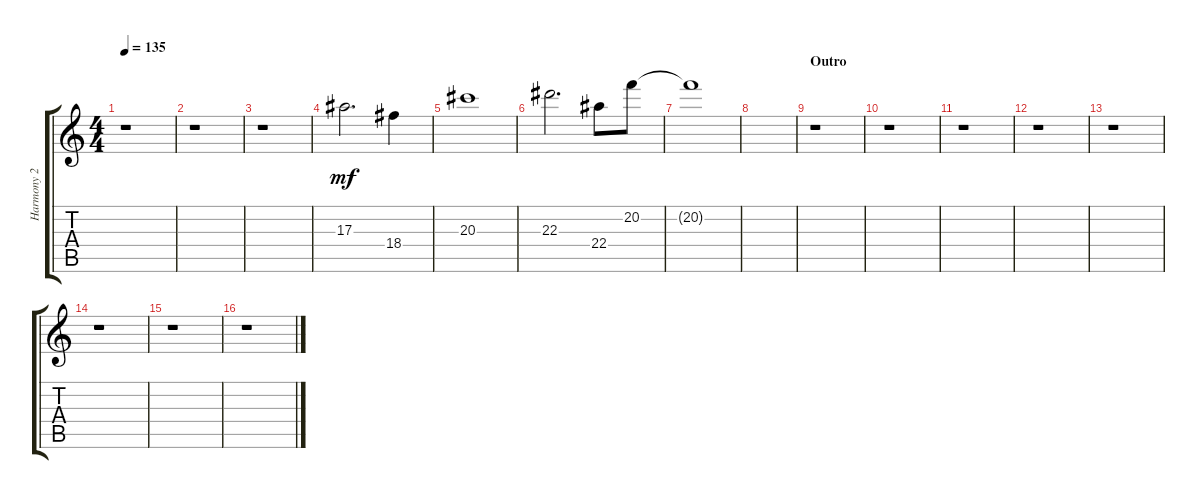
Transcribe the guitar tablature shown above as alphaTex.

\track ("Harmony 2" "Harmony 2") {instrument overdrivenguitar}
\staff {score tabs}
\tuning (D4 A3 F3 C3 G2 C2) {hide}
\ts (4 4)
\tempo 135
\clef g2
\ks aminor
r.1{dy mf} |
r.1 |
r.1 |
17.3.2{d} 18.4.4 |
20.3.1 |
22.3.2{d} 22.4.8 20.2.8 |
20.2{t}.1 |
|
\section ("" "Outro")
r.1 |
r.1 |
r.1 |
r.1 |
r.1 |
r.1 |
r.1 |
r.1
